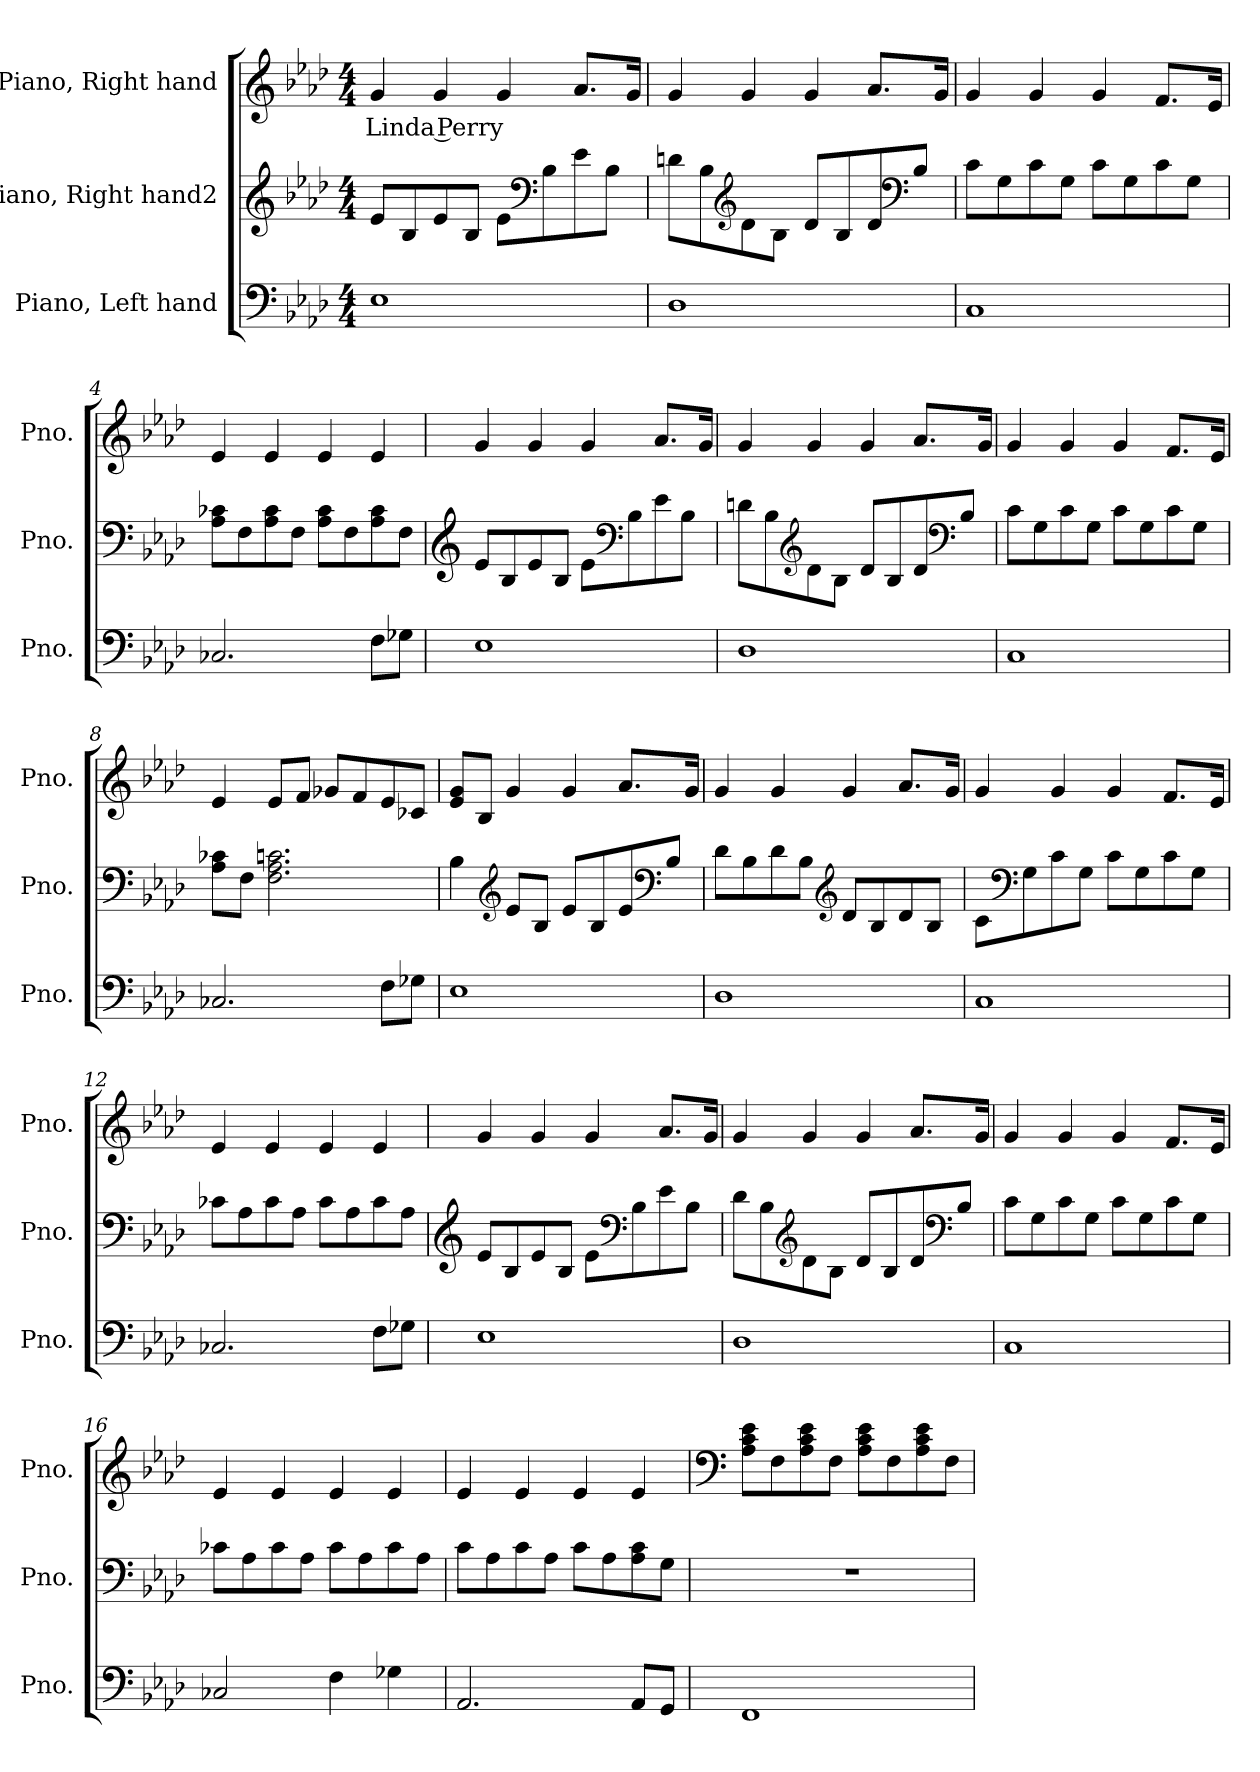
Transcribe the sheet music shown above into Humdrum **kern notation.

**kern	**kern	**kern	**text
*part3	*part2	*part1	*part1
*staff3	*staff2	*staff1	*staff1
*I"Piano, Left hand	*I"Piano, Right hand2	*I"Piano, Right hand	*
*I'Pno.	*I'Pno.	*I'Pno.	*
*clefF4	*clefG2	*clefG2	*
*k[b-e-a-d-]	*k[b-e-a-d-]	*k[b-e-a-d-]	*
*M4/4	*M4/4	*M4/4	*
*MM78	*MM78	*MM78	*
=1	=1	=1	=1
!	!	!	!LO:LY:b
1E-	8e-/L	4g/	Linda Perry
.	8B-/	.	.
.	8e-/	4g/	.
.	8B-/J	.	.
.	8e-\L	4g/	.
*	*clefF4	*	*
.	8B-\	.	.
.	8e-\	8.a-/L	.
.	8B-\J	.	.
.	.	16g/Jk	.
=2	=2	=2	=2
1D-	8dn\L	4g/	.
.	8B-\	.	.
*	*clefG2	*	*
.	8d\	4g/	.
.	8B-\J	.	.
.	8d/L	4g/	.
.	8B-/	.	.
.	8d/	8.a-/L	.
*	*clefF4	*	*
.	8B-/J	.	.
.	.	16g/Jk	.
!!LO:LB:g=z
=3	=3	=3	=3
1C	8c\L	4g/	.
.	8G\	.	.
.	8c\	4g/	.
.	8G\J	.	.
.	8c\L	4g/	.
.	8G\	.	.
.	8c\	8.f/L	.
.	8G\J	.	.
.	.	16e-/Jk	.
=4	=4	=4	=4
2.C-X/	8A-\ 8c-X\L	4e-/	.
.	8F\	.	.
.	8A-\ 8c-\	4e-/	.
.	8F\J	.	.
.	8A-\ 8c-\L	4e-/	.
.	8F\	.	.
8F\L	8A-\ 8c-\	4e-/	.
8G-X\J	8F\J	.	.
=5	=5	=5	=5
*	*clefG2	*	*
1E-	8e-/L	4g/	.
.	8B-/	.	.
.	8e-/	4g/	.
.	8B-/J	.	.
.	8e-\L	4g/	.
*	*clefF4	*	*
.	8B-\	.	.
.	8e-\	8.a-/L	.
.	8B-\J	.	.
.	.	16g/Jk	.
=6	=6	=6	=6
1D-	8dn\L	4g/	.
.	8B-\	.	.
*	*clefG2	*	*
.	8d\	4g/	.
.	8B-\J	.	.
.	8d/L	4g/	.
.	8B-/	.	.
.	8d/	8.a-/L	.
*	*clefF4	*	*
.	8B-/J	.	.
.	.	16g/Jk	.
!!LO:LB:g=z
=7	=7	=7	=7
1C	8c\L	4g/	.
.	8G\	.	.
.	8c\	4g/	.
.	8G\J	.	.
.	8c\L	4g/	.
.	8G\	.	.
.	8c\	8.f/L	.
.	8G\J	.	.
.	.	16e-/Jk	.
=8	=8	=8	=8
2.C-X/	8A-\ 8c-X\L	4e-/	.
.	8F\J	.	.
.	2.F\ 2.A-\ 2.cn\	8e-/L	.
.	.	8f/J	.
.	.	8g-X/L	.
.	.	8f/	.
8F\L	.	8e-/	.
8G-X\J	.	8c-X/J	.
=9	=9	=9	=9
1E-	4B-\	8e-/ 8g/L	.
.	.	8B-/J	.
*	*clefG2	*	*
.	8e-/L	4g/	.
.	8B-/J	.	.
.	8e-/L	4g/	.
.	8B-/	.	.
.	8e-/	8.a-/L	.
*	*clefF4	*	*
.	8B-/J	.	.
.	.	16g/Jk	.
=10	=10	=10	=10
1D-	8d-\L	4g/	.
.	8B-\	.	.
.	8d-\	4g/	.
.	8B-\J	.	.
*	*clefG2	*	*
.	8d-/L	4g/	.
.	8B-/	.	.
.	8d-/	8.a-/L	.
.	8B-/J	.	.
.	.	16g/Jk	.
!!LO:LB:g=z
=11	=11	=11	=11
1C	8c\L	4g/	.
*	*clefF4	*	*
.	8G\	.	.
.	8c\	4g/	.
.	8G\J	.	.
.	8c\L	4g/	.
.	8G\	.	.
.	8c\	8.f/L	.
.	8G\J	.	.
.	.	16e-/Jk	.
=12	=12	=12	=12
2.C-X/	8c-X\L	4e-/	.
.	8A-\	.	.
.	8c-\	4e-/	.
.	8A-\J	.	.
.	8c-\L	4e-/	.
.	8A-\	.	.
8F\L	8c-\	4e-/	.
8G-X\J	8A-\J	.	.
=13	=13	=13	=13
*	*clefG2	*	*
1E-	8e-/L	4g/	.
.	8B-/	.	.
.	8e-/	4g/	.
.	8B-/J	.	.
.	8e-\L	4g/	.
*	*clefF4	*	*
.	8B-\	.	.
.	8e-\	8.a-/L	.
.	8B-\J	.	.
.	.	16g/Jk	.
!!LO:PB:g=z
=14	=14	=14	=14
1D-	8d-\L	4g/	.
.	8B-\	.	.
*	*clefG2	*	*
.	8d-\	4g/	.
.	8B-\J	.	.
.	8d-/L	4g/	.
.	8B-/	.	.
.	8d-/	8.a-/L	.
*	*clefF4	*	*
.	8B-/J	.	.
.	.	16g/Jk	.
=15	=15	=15	=15
1C	8c\L	4g/	.
.	8G\	.	.
.	8c\	4g/	.
.	8G\J	.	.
.	8c\L	4g/	.
.	8G\	.	.
.	8c\	8.f/L	.
.	8G\J	.	.
.	.	16e-/Jk	.
=16	=16	=16	=16
2C-X/	8c-X\L	4e-/	.
.	8A-\	.	.
.	8c-\	4e-/	.
.	8A-\J	.	.
4F\	8c-\L	4e-/	.
.	8A-\	.	.
4G-X\	8c-\	4e-/	.
.	8A-\J	.	.
=17	=17	=17	=17
2.AA-/	8c\L	4e-/	.
.	8A-\	.	.
.	8c\	4e-/	.
.	8A-\J	.	.
.	8c\L	4e-/	.
.	8A-\	.	.
8AA-/L	8A-\ 8c\	4e-/	.
8GG/J	8G\J	.	.
!!LO:LB:g=z
=18	=18	=18	=18
*	*	*clefF4	*
1FF	1r	8A-\ 8c\ 8e-\L	.
.	.	8F\	.
.	.	8A-\ 8c\ 8e-\	.
.	.	8F\J	.
.	.	8A-\ 8c\ 8e-\L	.
.	.	8F\	.
.	.	8A-\ 8c\ 8e-\	.
.	.	8F\J	.
=	=	=	=
*-	*-	*-	*-
